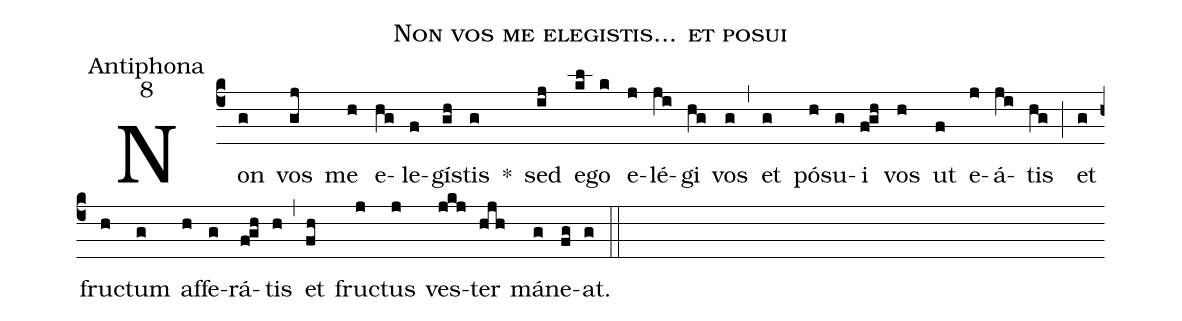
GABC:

name:Non vos me elegistis... et posui;
office-part:Antiphona;
mode:8;
%%
(c4)Non(g) vos(gj) me(h) e(hg)le(f)gís(gh)tis(g) *() sed(ij) e(kl)go(k) e(j)lé(ji)gi(hg) vos(g) (,) et(g) pó(h)su(g)i(f!gh) vos(h) ut(f) e(j)á(ji)tis(hg) (;) et(g) fruc(h)tum(g) af(h)fe(g)rá(f!gh)tis(h) (,) et(fh) fruc(j)tus(j) ves(jkj)ter(hjh) má(g)ne(fg)at.(g) (::)
